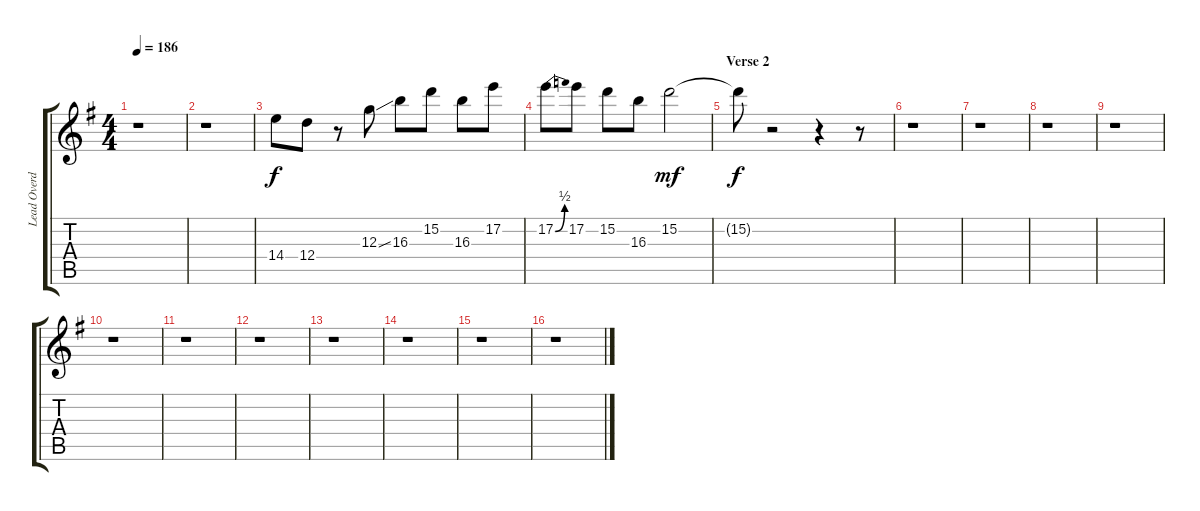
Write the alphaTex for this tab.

\track ("Lead Overdub" "Lead Overd") {instrument overdrivenguitar}
\staff {score tabs}
\tuning (E4 B3 G3 D3 A2 E2) {hide}
\ts (4 4)
\tempo 186
\clef g2
\ks g
r.1{dy f} |
r.1 |
14.4.8 12.4.8 r.8 12.3{ss}.8 16.3.8 15.2.8 16.3.8 17.2.8 |
17.2{be (bend 0 0 60 2)}.8 17.2.8 15.2.8 16.3.8 15.2.2{dy mf} |
\section ("" "Verse 2")
15.2{t}.8{dy f} r.2 r.4 r.8 |
r.1 |
r.1 |
r.1 |
r.1 |
r.1 |
r.1 |
r.1 |
r.1 |
r.1 |
r.1 |
r.1
